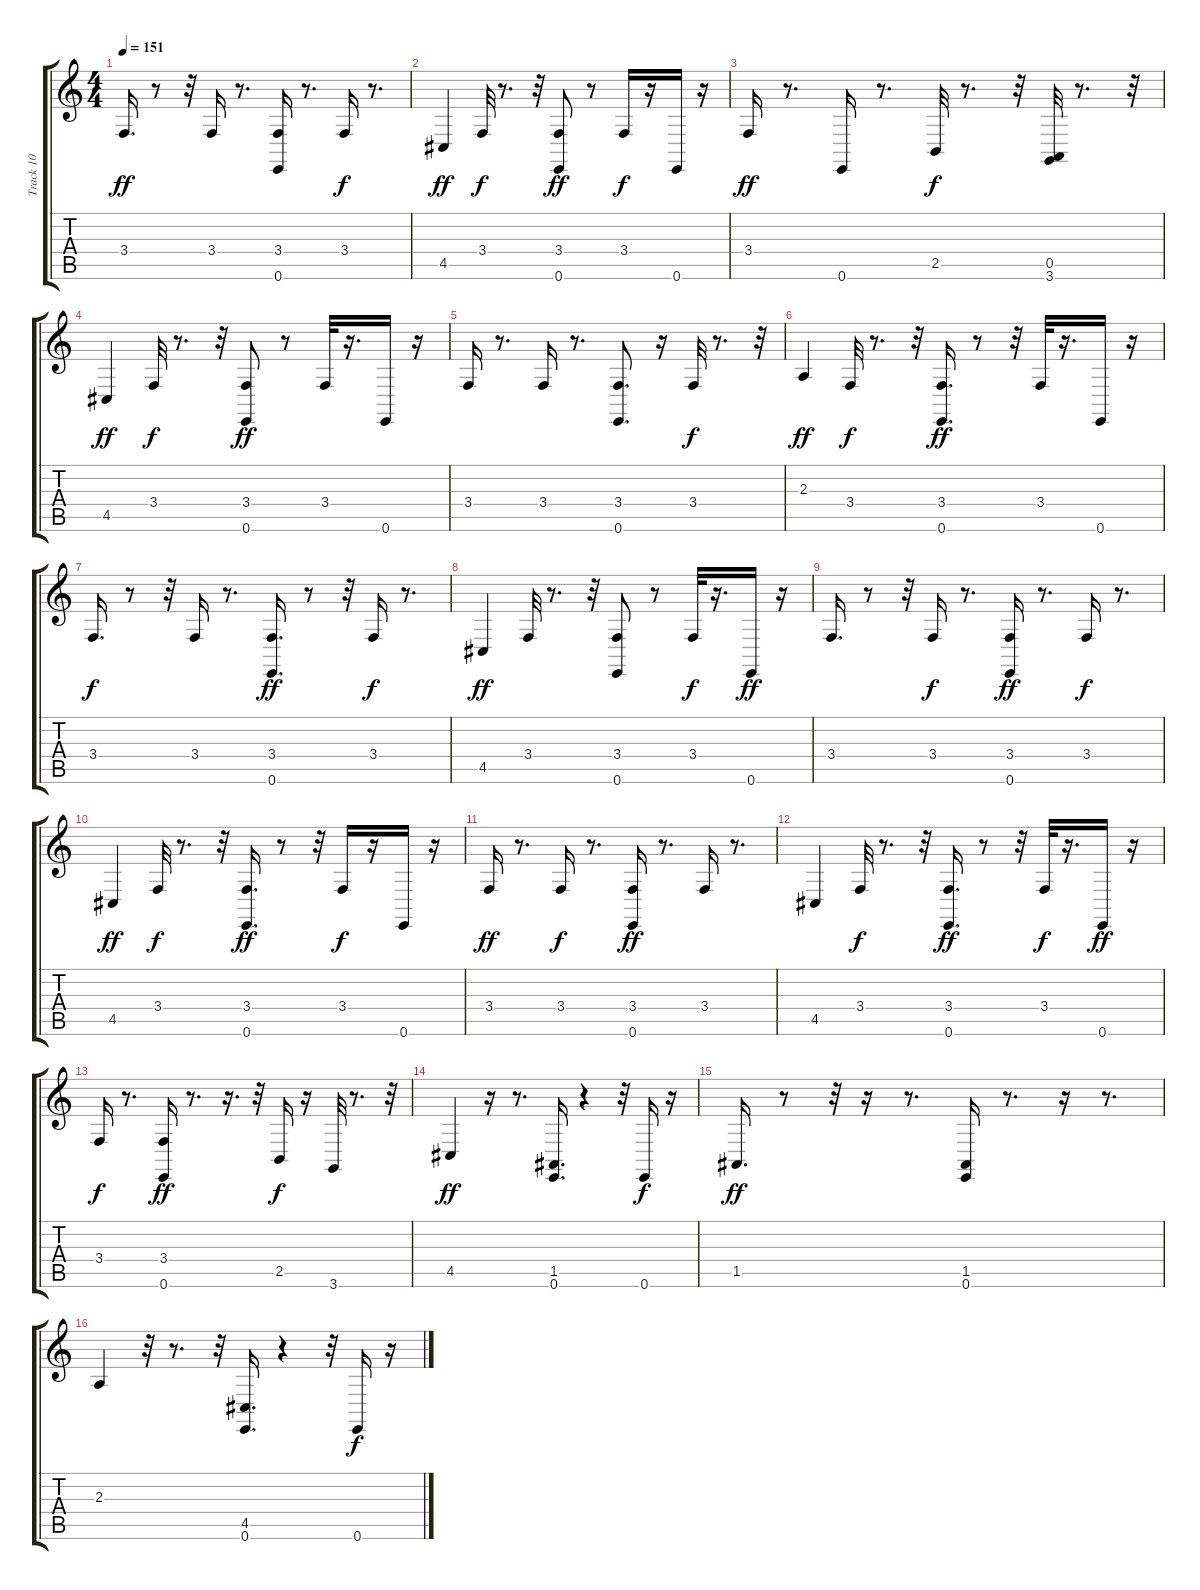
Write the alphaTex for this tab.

\track ("Track 10" "Track 10") {instrument acousticgrandpiano}
\staff {score tabs}
\tuning (E4 B3 G3 D3 A2 E2) {hide}
\ts (4 4)
\tempo 151
\clef g2
\ks c
3.4.16{d dy ff} r.8 r.32 3.4.16 r.8{d} (3.4 0.6).16 r.8{d} 3.4.16{dy f} r.8{d} |
4.5.4{dy ff} 3.4.32{dy f} r.8{d} r.32 (3.4 0.6).8{dy ff} r.8 3.4.16{dy f} r.16 0.6.16 r.16 |
3.4.16{dy ff} r.8{d} 0.6.16 r.8{d} 2.5.32{dy f} r.8{d} r.32 (0.5 3.6).32 r.8{d} r.32 |
4.5.4{dy ff} 3.4.32{dy f} r.8{d} r.32 (3.4 0.6).8{dy ff} r.8 3.4.32 r.16{d} 0.6.16 r.16 |
3.4.16 r.8{d} 3.4.16 r.8{d} (3.4 0.6).8{d} r.16 3.4.32{dy f} r.8{d} r.32 |
2.3.4{dy ff} 3.4.32{dy f} r.8{d} r.32 (3.4 0.6).16{d dy ff} r.8 r.32 3.4.32 r.16{d} 0.6.16 r.16 |
3.4.16{d dy f} r.8 r.32 3.4.16 r.8{d} (3.4 0.6).16{d dy ff} r.8 r.32 3.4.16{dy f} r.8{d} |
4.5.4{dy ff} 3.4.32 r.8{d} r.32 (3.4 0.6).8 r.8 3.4.32{dy f} r.16{d} 0.6.16{dy ff} r.16 |
3.4.16{d} r.8 r.32 3.4.16{dy f} r.8{d} (3.4 0.6).16{dy ff} r.8{d} 3.4.16{dy f} r.8{d} |
4.5.4{dy ff} 3.4.32{dy f} r.8{d} r.32 (3.4 0.6).16{d dy ff} r.8 r.32 3.4.16{dy f} r.16 0.6.16 r.16 |
3.4.16{dy ff} r.8{d} 3.4.16{dy f} r.8{d} (3.4 0.6).16{dy ff} r.8{d} 3.4.16 r.8{d} |
4.5.4 3.4.32{dy f} r.8{d} r.32 (3.4 0.6).16{d dy ff} r.8 r.32 3.4.32{dy f} r.16{d} 0.6.16{dy ff} r.16 |
3.4.16{dy f} r.8{d} (3.4 0.6).16{dy ff} r.8{d} r.16{d} r.32 2.5.16{dy f} r.16 3.6.32 r.8{d} r.32 |
4.5.4{dy ff} r.16 r.8{d} (1.5 0.6).16{d} r.4 r.32 0.6.16{dy f} r.16 |
1.5.16{d dy ff} r.8 r.32 r.16 r.8{d} (1.5 0.6).16 r.8{d} r.16 r.8{d} |
2.3.4 r.32 r.8{d} r.32 (4.5 0.6).16{d} r.4 r.32 0.6.16{dy f} r.16
